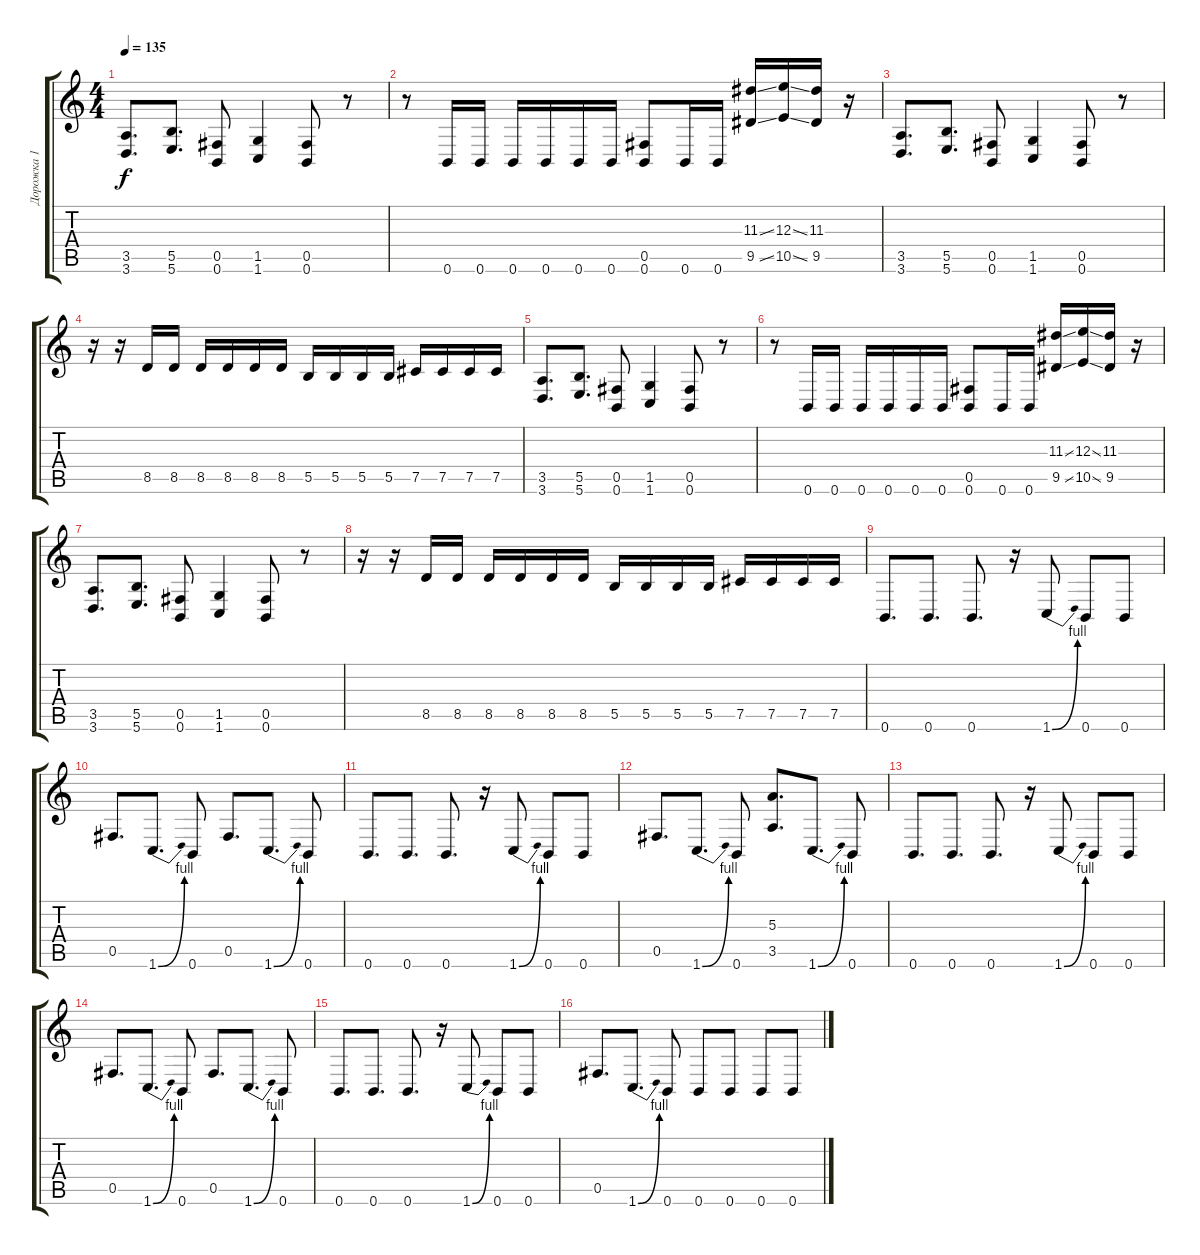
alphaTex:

\track ("Дорожка 1" "Дорожка 1") {instrument distortionguitar}
\staff {score tabs}
\tuning (Db4 Ab3 E3 B2 Gb2 B1) {hide}
\ts (4 4)
\tempo 135
\clef g2
\ks c
(3.5 3.6).8{d dy f} (5.5 5.6).8{d} (0.5 0.6).8 (1.5 1.6).4 (0.5 0.6).8 r.8 |
r.8 0.6.16 0.6.16 0.6.16 0.6.16 0.6.16 0.6.16 (0.5 0.6).8 0.6.16 0.6.16 (11.3{ss} 9.5{ss}).16 (12.3{ss} 10.5{ss}).16 (11.3 9.5).16 r.16 |
(3.5 3.6).8{d} (5.5 5.6).8{d} (0.5 0.6).8 (1.5 1.6).4 (0.5 0.6).8 r.8 |
r.16 r.16 8.5.16 8.5.16 8.5.16 8.5.16 8.5.16 8.5.16 5.5.16 5.5.16 5.5.16 5.5.16 7.5.16 7.5.16 7.5.16 7.5.16 |
(3.5 3.6).8{d} (5.5 5.6).8{d} (0.5 0.6).8 (1.5 1.6).4 (0.5 0.6).8 r.8 |
r.8 0.6.16 0.6.16 0.6.16 0.6.16 0.6.16 0.6.16 (0.5 0.6).8 0.6.16 0.6.16 (11.3{ss} 9.5{ss}).16 (12.3{ss} 10.5{ss}).16 (11.3 9.5).16 r.16 |
(3.5 3.6).8{d} (5.5 5.6).8{d} (0.5 0.6).8 (1.5 1.6).4 (0.5 0.6).8 r.8 |
r.16 r.16 8.5.16 8.5.16 8.5.16 8.5.16 8.5.16 8.5.16 5.5.16 5.5.16 5.5.16 5.5.16 7.5.16 7.5.16 7.5.16 7.5.16 |
0.6.8{d} 0.6.8{d} 0.6.8{d} r.16 1.6{be (bend 0 0 60 4)}.8 0.6.8 0.6.8 |
0.5.8{d} 1.6{be (bend 0 0 60 4)}.8{d} 0.6.8 0.5.8{d} 1.6{be (bend 0 0 60 4)}.8{d} 0.6.8 |
0.6.8{d} 0.6.8{d} 0.6.8{d} r.16 1.6{be (bend 0 0 60 4)}.8 0.6.8 0.6.8 |
0.5.8{d} 1.6{be (bend 0 0 60 4)}.8{d} 0.6.8 (5.3 3.5).8{d} 1.6{be (bend 0 0 60 4)}.8{d} 0.6.8 |
0.6.8{d} 0.6.8{d} 0.6.8{d} r.16 1.6{be (bend 0 0 60 4)}.8 0.6.8 0.6.8 |
0.5.8{d} 1.6{be (bend 0 0 60 4)}.8{d} 0.6.8 0.5.8{d} 1.6{be (bend 0 0 60 4)}.8{d} 0.6.8 |
0.6.8{d} 0.6.8{d} 0.6.8{d} r.16 1.6{be (bend 0 0 60 4)}.8 0.6.8 0.6.8 |
0.5.8{d} 1.6{be (bend 0 0 60 4)}.8{d} 0.6.8 0.6.8 0.6.8 0.6.8 0.6.8
